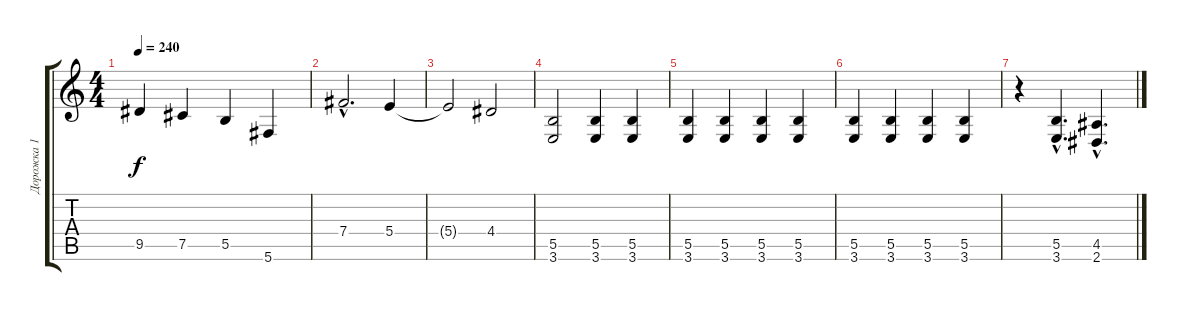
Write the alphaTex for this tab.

\track ("Дорожка 1" "Дорожка 1") {instrument distortionguitar}
\staff {score tabs}
\tuning (Db4 Ab3 E3 B2 Gb2 Db2) {hide}
\ts (4 4)
\tempo 240
\clef g2
\ks c
9.5.4{dy f} 7.5.4 5.5.4 5.6.4 |
7.4{hac}.2{d} 5.4.4 |
5.4{t}.2 4.4.2 |
(5.5 3.6).2 (5.5 3.6).4 (5.5 3.6).4 |
(5.5 3.6).4 (5.5 3.6).4 (5.5 3.6).4 (5.5 3.6).4 |
(5.5 3.6).4 (5.5 3.6).4 (5.5 3.6).4 (5.5 3.6).4 |
r.4 (5.5{hac} 3.6{hac}).4{d} (4.5{hac} 2.6{hac}).4{d}
